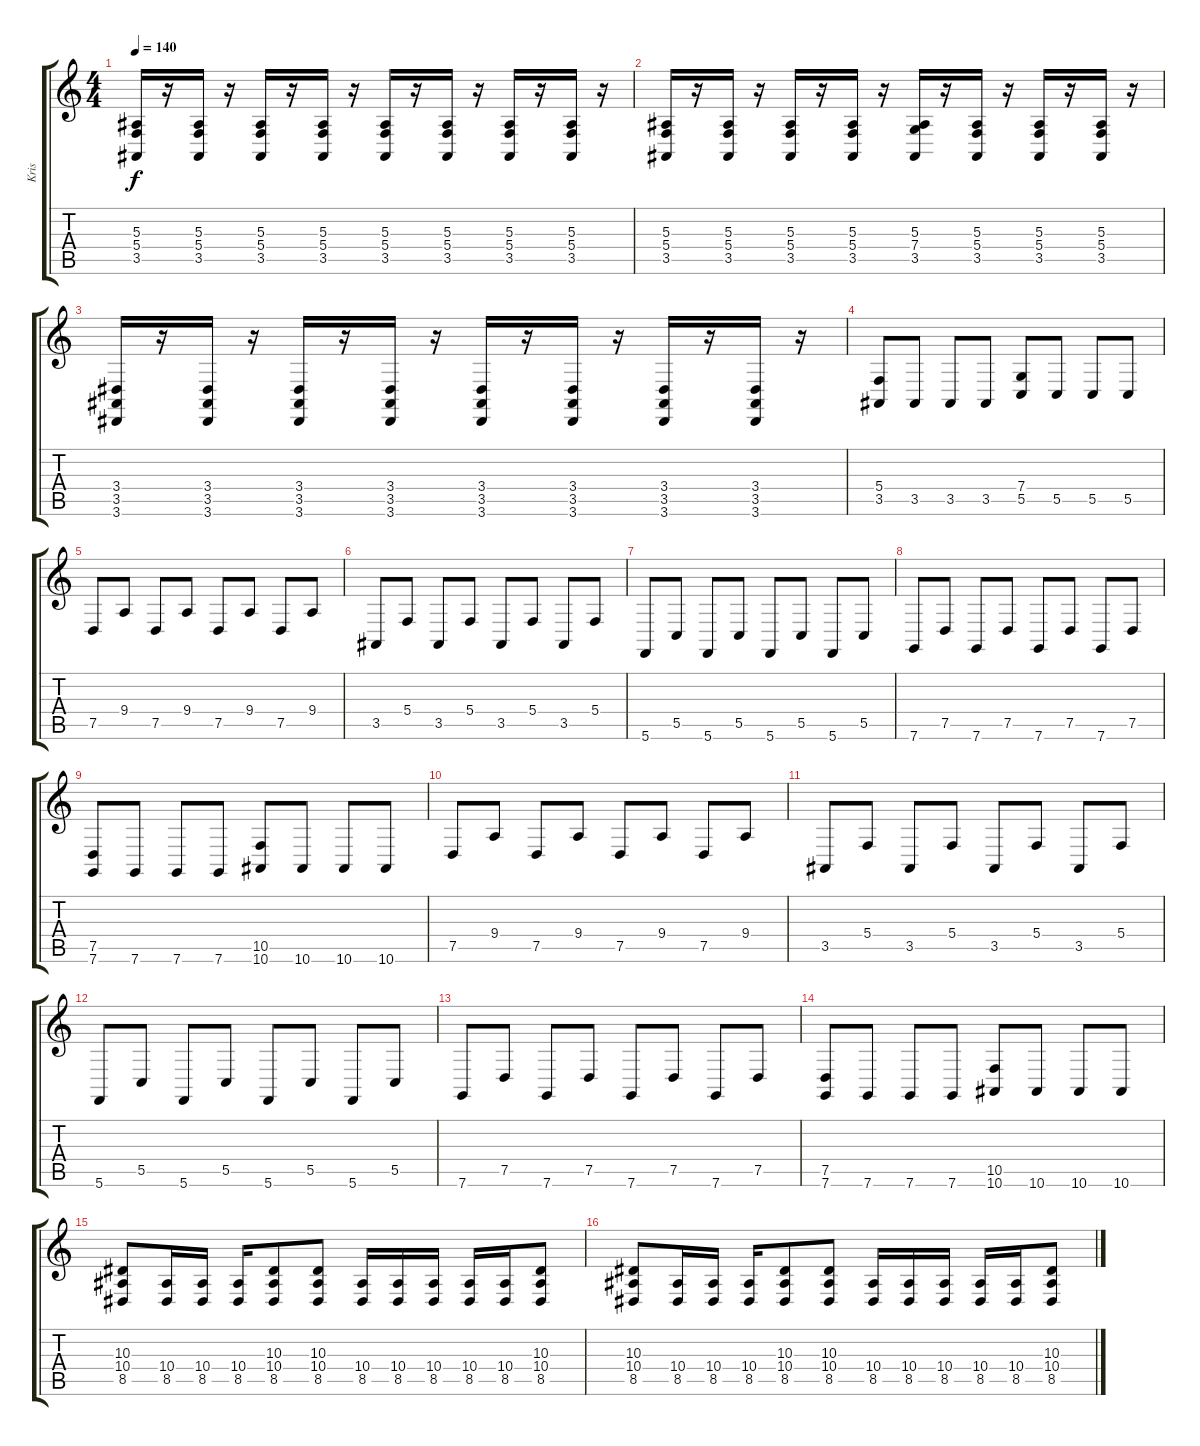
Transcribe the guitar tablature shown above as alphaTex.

\track ("Kris" "Kris") {instrument stringensemble1}
\staff {score tabs}
\tuning (D4 A3 F3 C3 G2 C2) {hide}
\ts (4 4)
\tempo 140
\clef g2
\ks c
(5.3 5.4 3.5).16{dy f} r.16 (5.3 5.4 3.5).16 r.16 (5.3 5.4 3.5).16 r.16 (5.3 5.4 3.5).16 r.16 (5.3 5.4 3.5).16 r.16 (5.3 5.4 3.5).16 r.16 (5.3 5.4 3.5).16 r.16 (5.3 5.4 3.5).16 r.16 |
(5.3 5.4 3.5).16 r.16 (5.3 5.4 3.5).16 r.16 (5.3 5.4 3.5).16 r.16 (5.3 5.4 3.5).16 r.16 (5.3 7.4 3.5).16 r.16 (5.3 5.4 3.5).16 r.16 (5.3 5.4 3.5).16 r.16 (5.3 5.4 3.5).16 r.16 |
(3.4 3.5 3.6).16 r.16 (3.4 3.5 3.6).16 r.16 (3.4 3.5 3.6).16 r.16 (3.4 3.5 3.6).16 r.16 (3.4 3.5 3.6).16 r.16 (3.4 3.5 3.6).16 r.16 (3.4 3.5 3.6).16 r.16 (3.4 3.5 3.6).16 r.16 |
(5.4 3.5).8 3.5.8 3.5.8 3.5.8 (7.4 5.5).8 5.5.8 5.5.8 5.5.8 |
7.5.8 9.4.8 7.5.8 9.4.8 7.5.8 9.4.8 7.5.8 9.4.8 |
3.5.8 5.4.8 3.5.8 5.4.8 3.5.8 5.4.8 3.5.8 5.4.8 |
5.6.8 5.5.8 5.6.8 5.5.8 5.6.8 5.5.8 5.6.8 5.5.8 |
7.6.8 7.5.8 7.6.8 7.5.8 7.6.8 7.5.8 7.6.8 7.5.8 |
(7.5 7.6).8 7.6.8 7.6.8 7.6.8 (10.5 10.6).8 10.6.8 10.6.8 10.6.8 |
7.5.8{volume 16 instrument stringensemble1} 9.4.8 7.5.8 9.4.8 7.5.8 9.4.8 7.5.8 9.4.8 |
3.5.8 5.4.8 3.5.8 5.4.8 3.5.8 5.4.8 3.5.8 5.4.8 |
5.6.8 5.5.8 5.6.8 5.5.8 5.6.8 5.5.8 5.6.8 5.5.8 |
7.6.8 7.5.8 7.6.8 7.5.8 7.6.8 7.5.8 7.6.8 7.5.8 |
(7.5 7.6).8 7.6.8 7.6.8 7.6.8 (10.5 10.6).8 10.6.8 10.6.8 10.6.8 |
(10.3 10.4 8.5).8 (10.4 8.5).16 (10.4 8.5).16 (10.4 8.5).16 (10.3 10.4 8.5).8 (10.3 10.4 8.5).8 (10.4 8.5).16 (10.4 8.5).16 (10.4 8.5).16 (10.4 8.5).16 (10.4 8.5).16 (10.3 10.4 8.5).8 |
(10.3 10.4 8.5).8 (10.4 8.5).16 (10.4 8.5).16 (10.4 8.5).16 (10.3 10.4 8.5).8 (10.3 10.4 8.5).8 (10.4 8.5).16 (10.4 8.5).16 (10.4 8.5).16 (10.4 8.5).16 (10.4 8.5).16 (10.3 10.4 8.5).8
